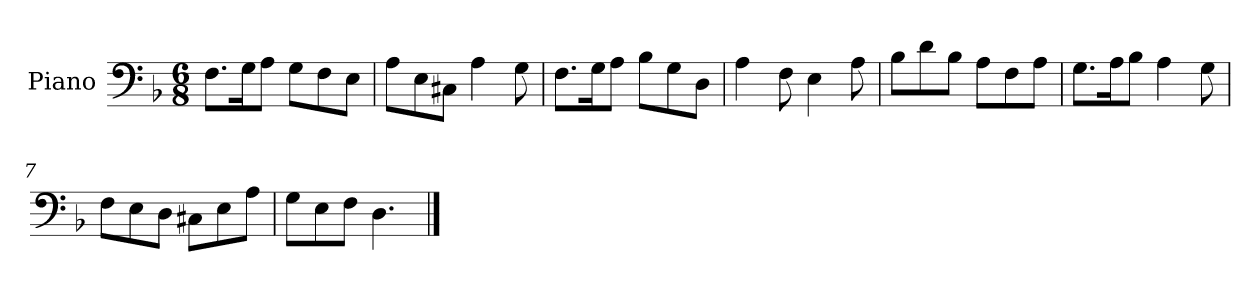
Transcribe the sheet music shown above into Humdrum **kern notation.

**kern
*part1
*staff1
*I"Piano
*I'Pno
*clefF4
*k[b-]
*M6/8
=1
8.F\L
16G\K
8A\J
8G\L
8F\
8E\J
=2
8A\L
8E\
8C#X\J
4A\
8G\
=3
8.F\L
16G\K
8A\J
8B-\L
8G\
8D\J
=4
4A\
8F\
4E\
8A\
=5
8B-\L
8d\
8B-\J
8A\L
8F\
8A\J
=6
8.G\L
16A\K
8B-\J
4A\
8G\
=7
8F\L
8E\
8D\J
8C#X\L
8E\
8A\J
=8
8G\L
8E\
8F\J
4.D\
==
*-
